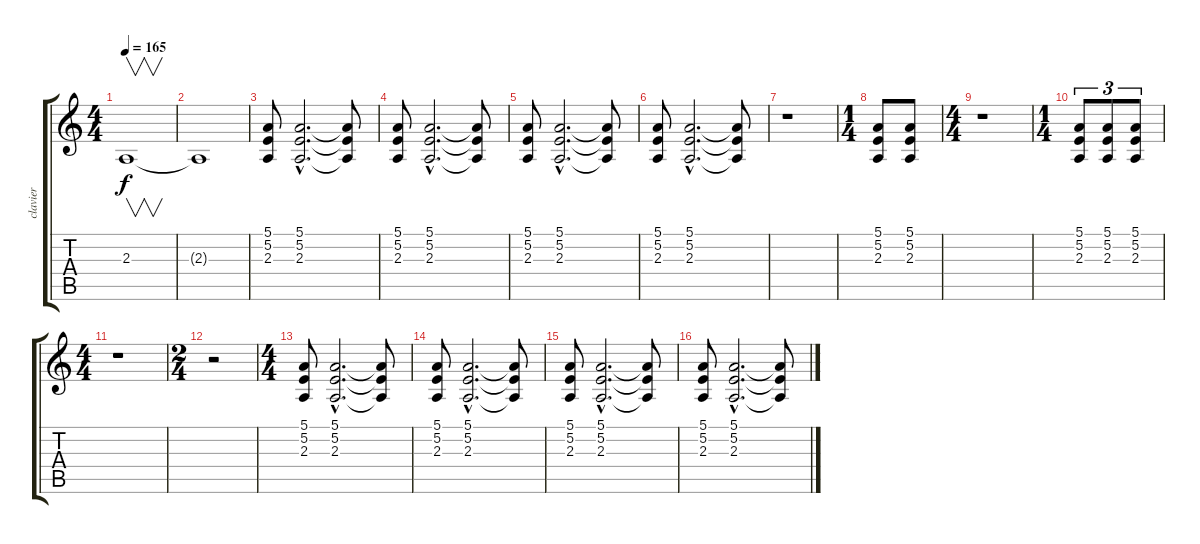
\track ("clavier" "clavier") {instrument drawbarorgan}
\staff {score tabs}
\tuning (E4 B3 G3 D3 A2 E2) {hide}
\ts (4 4)
\tempo 165
\clef g2
\ks c
2.3.1{v dy f} |
2.3{t}.1 |
(5.1 5.2 2.3).8 (5.1{hac} 5.2{hac} 2.3{hac}).2{d} (5.1{t} 5.2{t} 2.3{t}).8 |
(5.1 5.2 2.3).8 (5.1{hac} 5.2{hac} 2.3{hac}).2{d} (5.1{t} 5.2{t} 2.3{t}).8 |
(5.1 5.2 2.3).8 (5.1{hac} 5.2{hac} 2.3{hac}).2{d} (5.1{t} 5.2{t} 2.3{t}).8 |
(5.1 5.2 2.3).8 (5.1{hac} 5.2{hac} 2.3{hac}).2{d} (5.1{t} 5.2{t} 2.3{t}).8 |
r.1 |
\ts (1 4)
(5.1 5.2 2.3).8 (5.1 5.2 2.3).8 |
\ts (4 4)
r.1 |
\ts (1 4)
(5.1 5.2 2.3).8{tu (3 2)} (5.1 5.2 2.3).8{tu (3 2)} (5.1 5.2 2.3).8{tu (3 2)} |
\ts (4 4)
r.1 |
\ts (2 4)
r.2 |
\ts (4 4)
(5.1 5.2 2.3).8 (5.1{hac} 5.2{hac} 2.3{hac}).2{d} (5.1{t} 5.2{t} 2.3{t}).8 |
(5.1 5.2 2.3).8 (5.1{hac} 5.2{hac} 2.3{hac}).2{d} (5.1{t} 5.2{t} 2.3{t}).8 |
(5.1 5.2 2.3).8 (5.1{hac} 5.2{hac} 2.3{hac}).2{d} (5.1{t} 5.2{t} 2.3{t}).8 |
(5.1 5.2 2.3).8 (5.1{hac} 5.2{hac} 2.3{hac}).2{d} (5.1{t} 5.2{t} 2.3{t}).8
